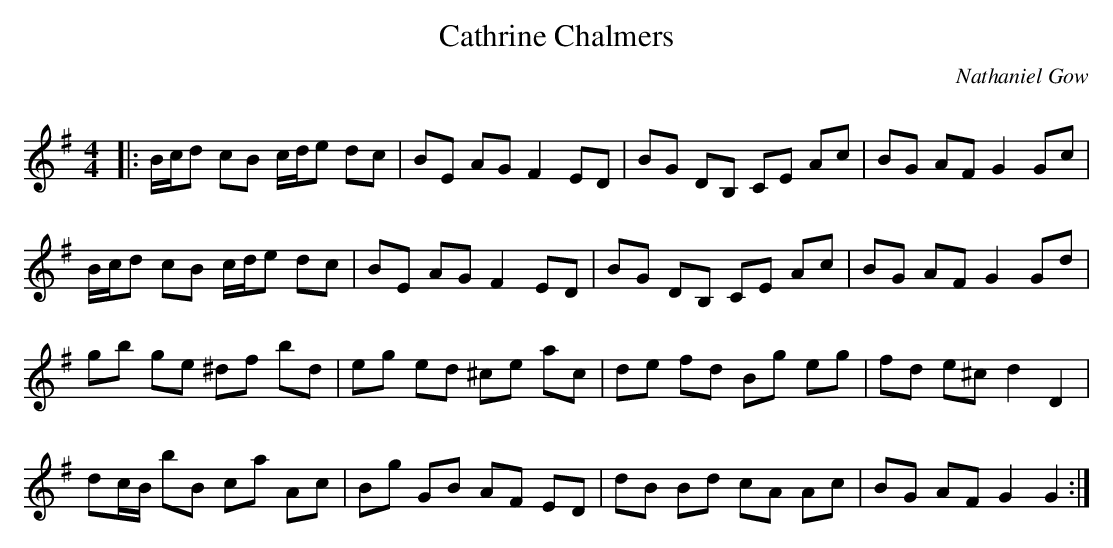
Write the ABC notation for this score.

X:1
T: Cathrine Chalmers
C:Nathaniel Gow
Q: 232
K:G
M:4/4
L:1/8
|:B1/2c1/2d cB c1/2d1/2e dc|BE AG F2 ED|BG DB, CE Ac|BG AF G2 Gc|
B1/2c1/2d cB c1/2d1/2e dc|BE AG F2 ED|BG DB, CE Ac|BG AF G2 Gd|
gb ge ^df bd|eg ed ^ce ac|de fd Bg eg|fd e^c d2 D2|
dc1/2B1/2 bB ca Ac|Bg GB AF ED|dB Bd cA Ac|BG AF G2 G2:|
